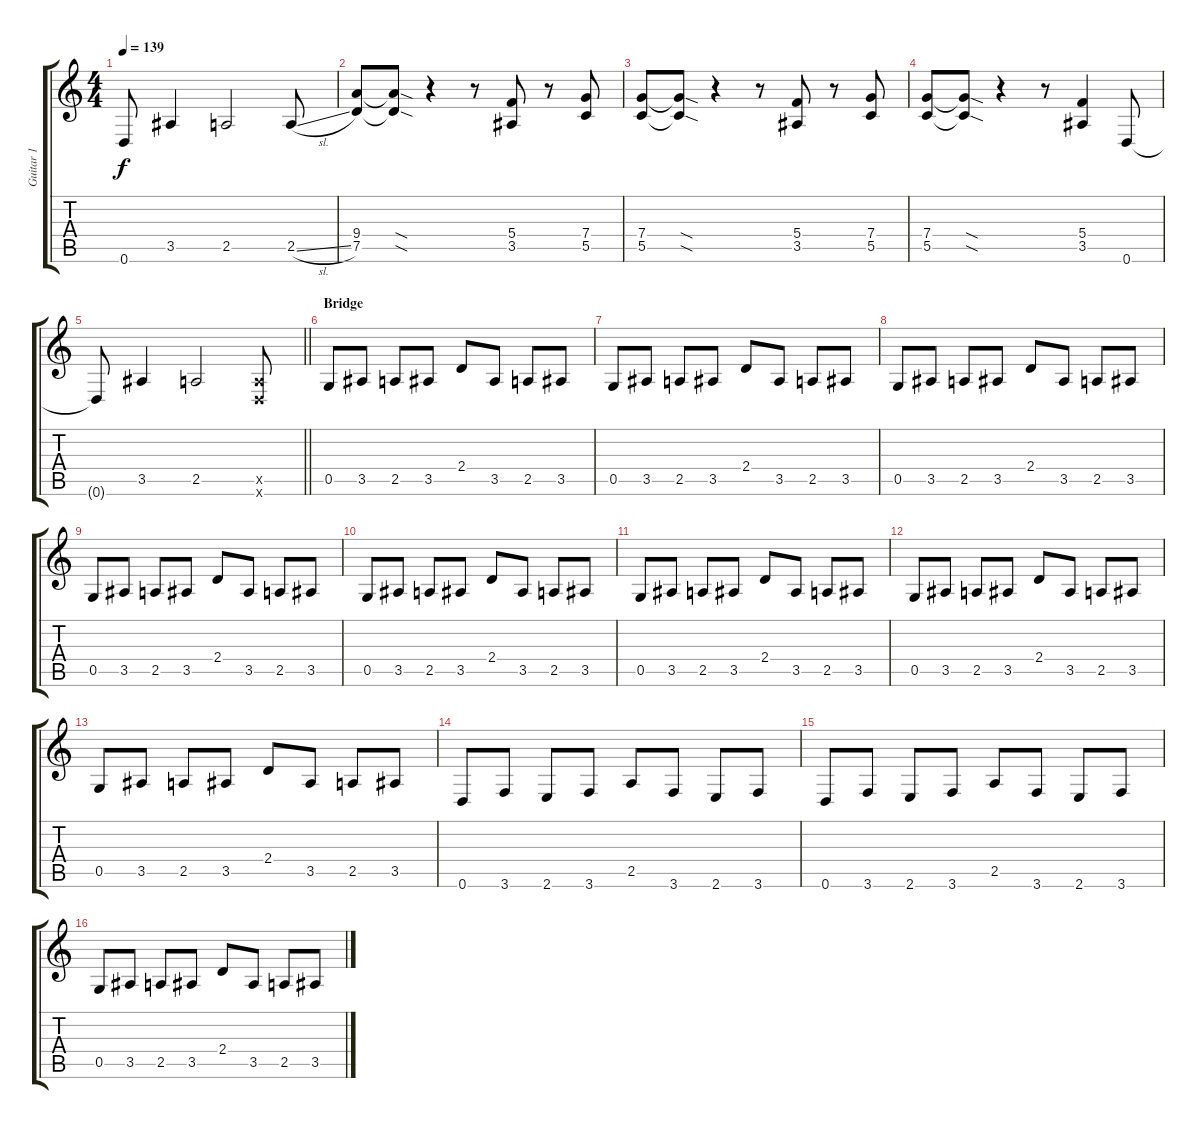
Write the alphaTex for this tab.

\track ("Guitar 1" "Guitar 1") {instrument overdrivenguitar}
\staff {score tabs}
\tuning (D4 A3 F3 C3 G2 D2) {hide}
\ts (4 4)
\tempo 139
\clef g2
\ks c
0.6{t}.8{dy f} 3.5.4 2.5.2 2.5{sl}.8 |
(9.4 7.5).8 (9.4{sod t} 7.5{sod t}).8 r.4 r.8 (5.4 3.5).8 r.8 (7.4 5.5).8 |
(7.4 5.5).8 (7.4{sod t} 5.5{sod t}).8 r.4 r.8 (5.4 3.5).8 r.8 (7.4 5.5).8 |
(7.4 5.5).8 (7.4{sod t} 5.5{sod t}).8 r.4 r.8 (5.4 3.5).4 0.6.8 |
\barLineRight lightlight
0.6{t}.8 3.5.4 2.5.2 (2.5{x} 0.6{x}).8 |
\section ("" "Bridge")
0.5.8 3.5.8 2.5.8 3.5.8 2.4.8 3.5.8 2.5.8 3.5.8 |
0.5.8 3.5.8 2.5.8 3.5.8 2.4.8 3.5.8 2.5.8 3.5.8 |
0.5.8 3.5.8 2.5.8 3.5.8 2.4.8 3.5.8 2.5.8 3.5.8 |
0.5.8 3.5.8 2.5.8 3.5.8 2.4.8 3.5.8 2.5.8 3.5.8 |
0.5.8 3.5.8 2.5.8 3.5.8 2.4.8 3.5.8 2.5.8 3.5.8 |
0.5.8 3.5.8 2.5.8 3.5.8 2.4.8 3.5.8 2.5.8 3.5.8 |
0.5.8 3.5.8 2.5.8 3.5.8 2.4.8 3.5.8 2.5.8 3.5.8 |
0.5.8 3.5.8 2.5.8 3.5.8 2.4.8 3.5.8 2.5.8 3.5.8 |
0.6.8 3.6.8 2.6.8 3.6.8 2.5.8 3.6.8 2.6.8 3.6.8 |
0.6.8 3.6.8 2.6.8 3.6.8 2.5.8 3.6.8 2.6.8 3.6.8 |
0.5.8 3.5.8 2.5.8 3.5.8 2.4.8 3.5.8 2.5.8 3.5.8
